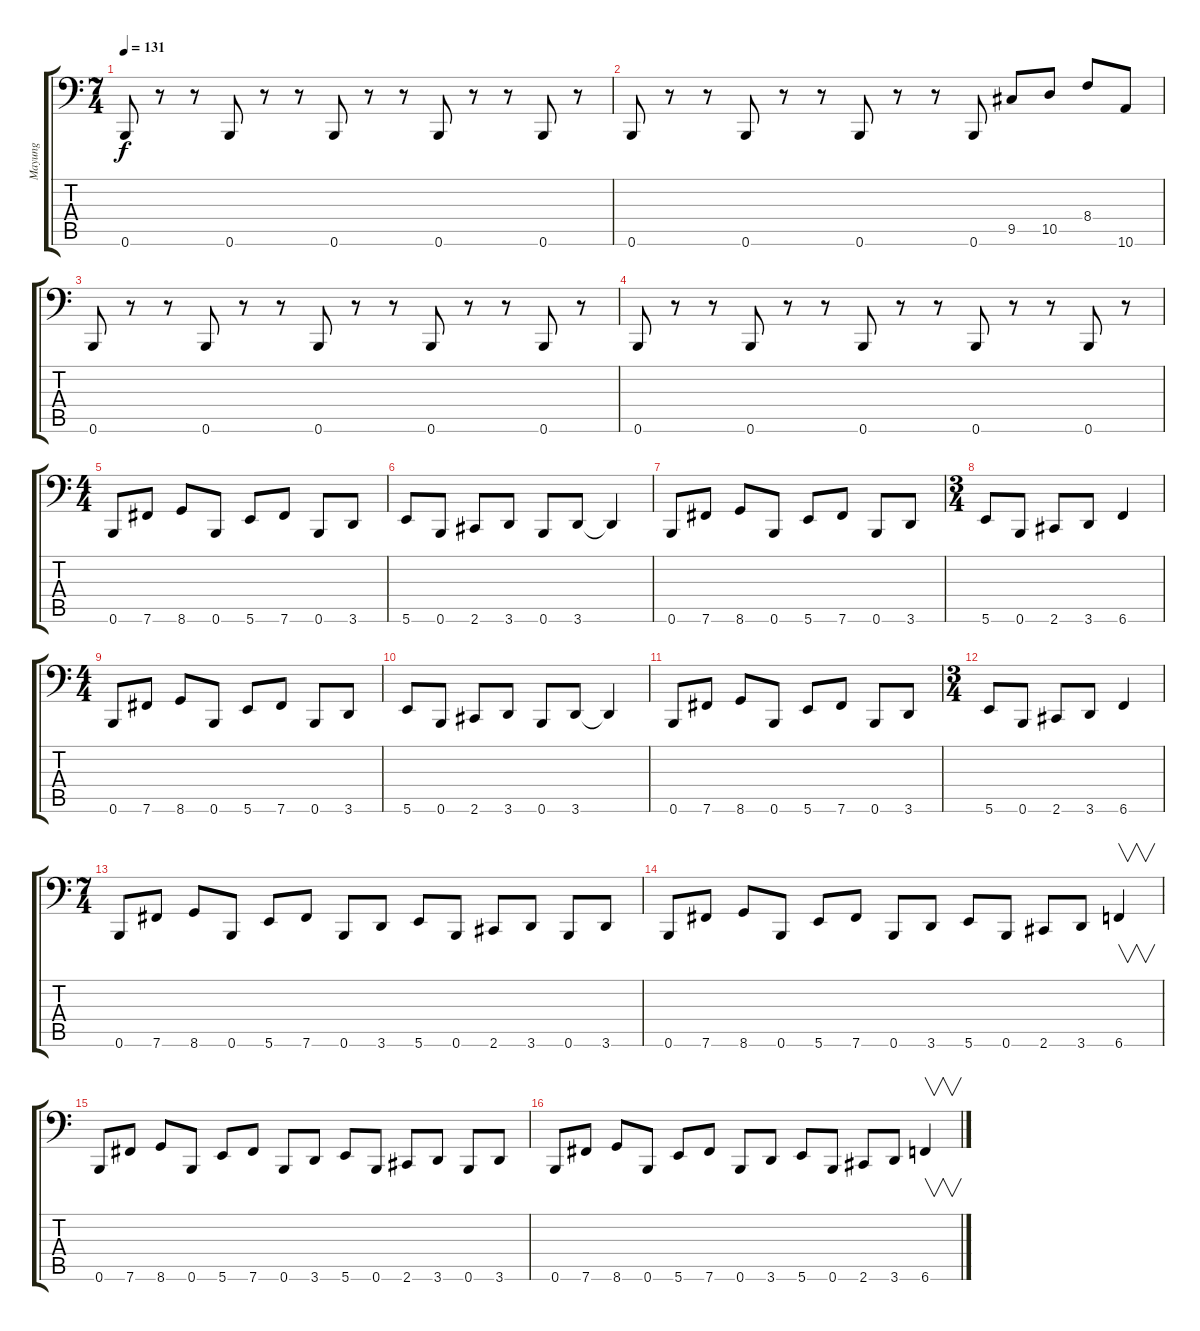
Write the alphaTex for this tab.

\track ("Mayung" "Mayung") {instrument electricbasspick}
\staff {score tabs}
\tuning (C3 G2 D2 A1 E1 B0) {hide}
\ts (7 4)
\tempo 131
\clef f4
\ks c
0.6.8{dy f} r.8 r.8 0.6.8 r.8 r.8 0.6.8 r.8 r.8 0.6.8 r.8 r.8 0.6.8 r.8 |
0.6.8 r.8 r.8 0.6.8 r.8 r.8 0.6.8 r.8 r.8 0.6.8 9.5.8 10.5.8 8.4.8 10.6.8 |
0.6.8 r.8 r.8 0.6.8 r.8 r.8 0.6.8 r.8 r.8 0.6.8 r.8 r.8 0.6.8 r.8 |
0.6.8 r.8 r.8 0.6.8 r.8 r.8 0.6.8 r.8 r.8 0.6.8 r.8 r.8 0.6.8 r.8 |
\ts (4 4)
0.6.8 7.6.8 8.6.8 0.6.8 5.6.8 7.6.8 0.6.8 3.6.8 |
5.6.8 0.6.8 2.6.8 3.6.8 0.6.8 3.6.8 3.6{t}.4 |
0.6.8 7.6.8 8.6.8 0.6.8 5.6.8 7.6.8 0.6.8 3.6.8 |
\ts (3 4)
5.6.8 0.6.8 2.6.8 3.6.8 6.6.4 |
\ts (4 4)
0.6.8 7.6.8 8.6.8 0.6.8 5.6.8 7.6.8 0.6.8 3.6.8 |
5.6.8 0.6.8 2.6.8 3.6.8 0.6.8 3.6.8 3.6{t}.4 |
0.6.8 7.6.8 8.6.8 0.6.8 5.6.8 7.6.8 0.6.8 3.6.8 |
\ts (3 4)
5.6.8 0.6.8 2.6.8 3.6.8 6.6.4 |
\ts (7 4)
0.6.8 7.6.8 8.6.8 0.6.8 5.6.8 7.6.8 0.6.8 3.6.8 5.6.8 0.6.8 2.6.8 3.6.8 0.6.8 3.6.8 |
0.6.8 7.6.8 8.6.8 0.6.8 5.6.8 7.6.8 0.6.8 3.6.8 5.6.8 0.6.8 2.6.8 3.6.8 6.6.4{v} |
0.6.8 7.6.8 8.6.8 0.6.8 5.6.8 7.6.8 0.6.8 3.6.8 5.6.8 0.6.8 2.6.8 3.6.8 0.6.8 3.6.8 |
0.6.8 7.6.8 8.6.8 0.6.8 5.6.8 7.6.8 0.6.8 3.6.8 5.6.8 0.6.8 2.6.8 3.6.8 6.6.4{v}
